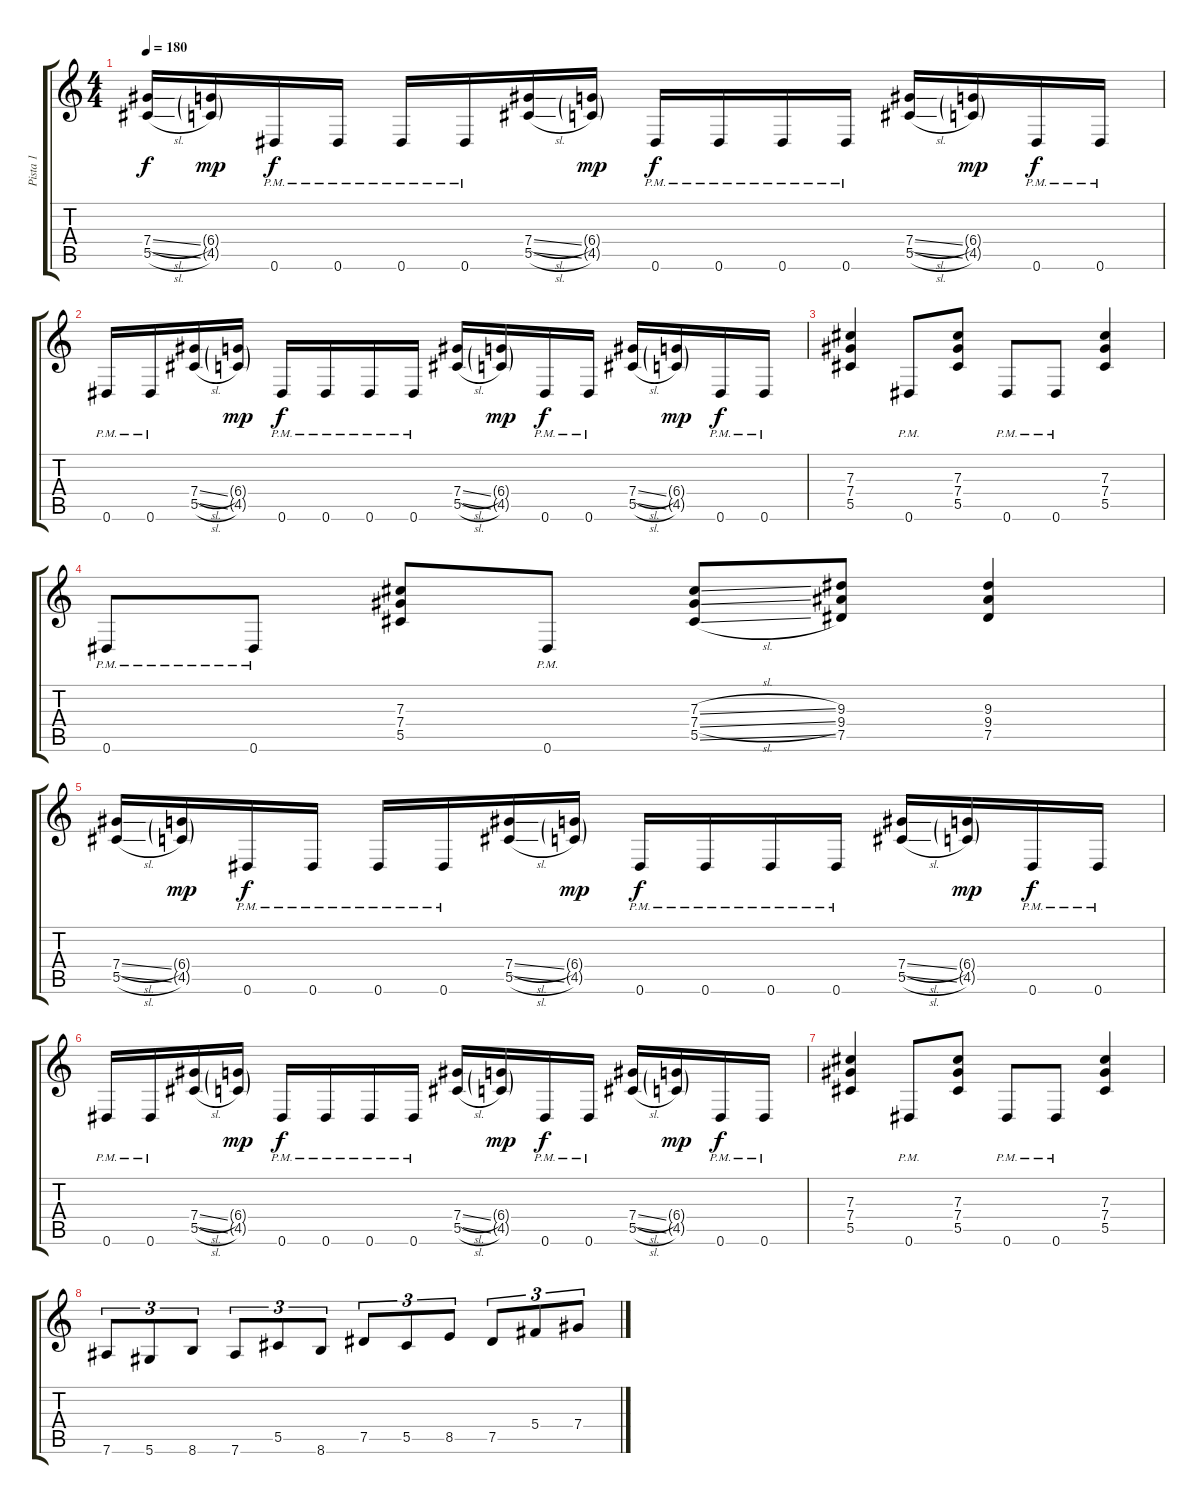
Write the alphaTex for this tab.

\track ("Pista 1" "Pista 1") {instrument distortionguitar}
\staff {score tabs}
\tuning (Eb4 Bb3 Gb3 Db3 Ab2 Eb2) {hide}
\ts (4 4)
\tempo 180
\clef g2
\ks c
(7.4{sl} 5.5{sl}).16{dy f} (6.4{g} 4.5{g}).16{dy mp} 0.6{pm}.16{dy f} 0.6{pm}.16 0.6{pm}.16 0.6{pm}.16 (7.4{sl} 5.5{sl}).16 (6.4{g} 4.5{g}).16{dy mp} 0.6{pm}.16{dy f} 0.6{pm}.16 0.6{pm}.16 0.6{pm}.16 (7.4{sl} 5.5{sl}).16 (6.4{g} 4.5{g}).16{dy mp} 0.6{pm}.16{dy f} 0.6{pm}.16 |
0.6{pm}.16 0.6{pm}.16 (7.4{sl} 5.5{sl}).16 (6.4{g} 4.5{g}).16{dy mp} 0.6{pm}.16{dy f} 0.6{pm}.16 0.6{pm}.16 0.6{pm}.16 (7.4{sl} 5.5{sl}).16 (6.4{g} 4.5{g}).16{dy mp} 0.6{pm}.16{dy f} 0.6{pm}.16 (7.4{sl} 5.5{sl}).16 (6.4{g} 4.5{g}).16{dy mp} 0.6{pm}.16{dy f} 0.6{pm}.16 |
(7.3 7.4 5.5).4 0.6{pm}.8 (7.3 7.4 5.5).8 0.6{pm}.8 0.6{pm}.8 (7.3 7.4 5.5).4 |
0.6{pm}.8 0.6{pm}.8 (7.3 7.4 5.5).8 0.6{pm}.8 (7.3{sl} 7.4{sl} 5.5{sl}).8 (9.3 9.4 7.5).8 (9.3 9.4 7.5).4 |
(7.4{sl} 5.5{sl}).16 (6.4{g} 4.5{g}).16{dy mp} 0.6{pm}.16{dy f} 0.6{pm}.16 0.6{pm}.16 0.6{pm}.16 (7.4{sl} 5.5{sl}).16 (6.4{g} 4.5{g}).16{dy mp} 0.6{pm}.16{dy f} 0.6{pm}.16 0.6{pm}.16 0.6{pm}.16 (7.4{sl} 5.5{sl}).16 (6.4{g} 4.5{g}).16{dy mp} 0.6{pm}.16{dy f} 0.6{pm}.16 |
0.6{pm}.16 0.6{pm}.16 (7.4{sl} 5.5{sl}).16 (6.4{g} 4.5{g}).16{dy mp} 0.6{pm}.16{dy f} 0.6{pm}.16 0.6{pm}.16 0.6{pm}.16 (7.4{sl} 5.5{sl}).16 (6.4{g} 4.5{g}).16{dy mp} 0.6{pm}.16{dy f} 0.6{pm}.16 (7.4{sl} 5.5{sl}).16 (6.4{g} 4.5{g}).16{dy mp} 0.6{pm}.16{dy f} 0.6{pm}.16 |
(7.3 7.4 5.5).4 0.6{pm}.8 (7.3 7.4 5.5).8 0.6{pm}.8 0.6{pm}.8 (7.3 7.4 5.5).4 |
7.6.8{tu (3 2)} 5.6.8{tu (3 2)} 8.6.8{tu (3 2)} 7.6.8{tu (3 2)} 5.5.8{tu (3 2)} 8.6.8{tu (3 2)} 7.5.8{tu (3 2)} 5.5.8{tu (3 2)} 8.5.8{tu (3 2)} 7.5.8{tu (3 2)} 5.4.8{tu (3 2)} 7.4.8{tu (3 2)}
